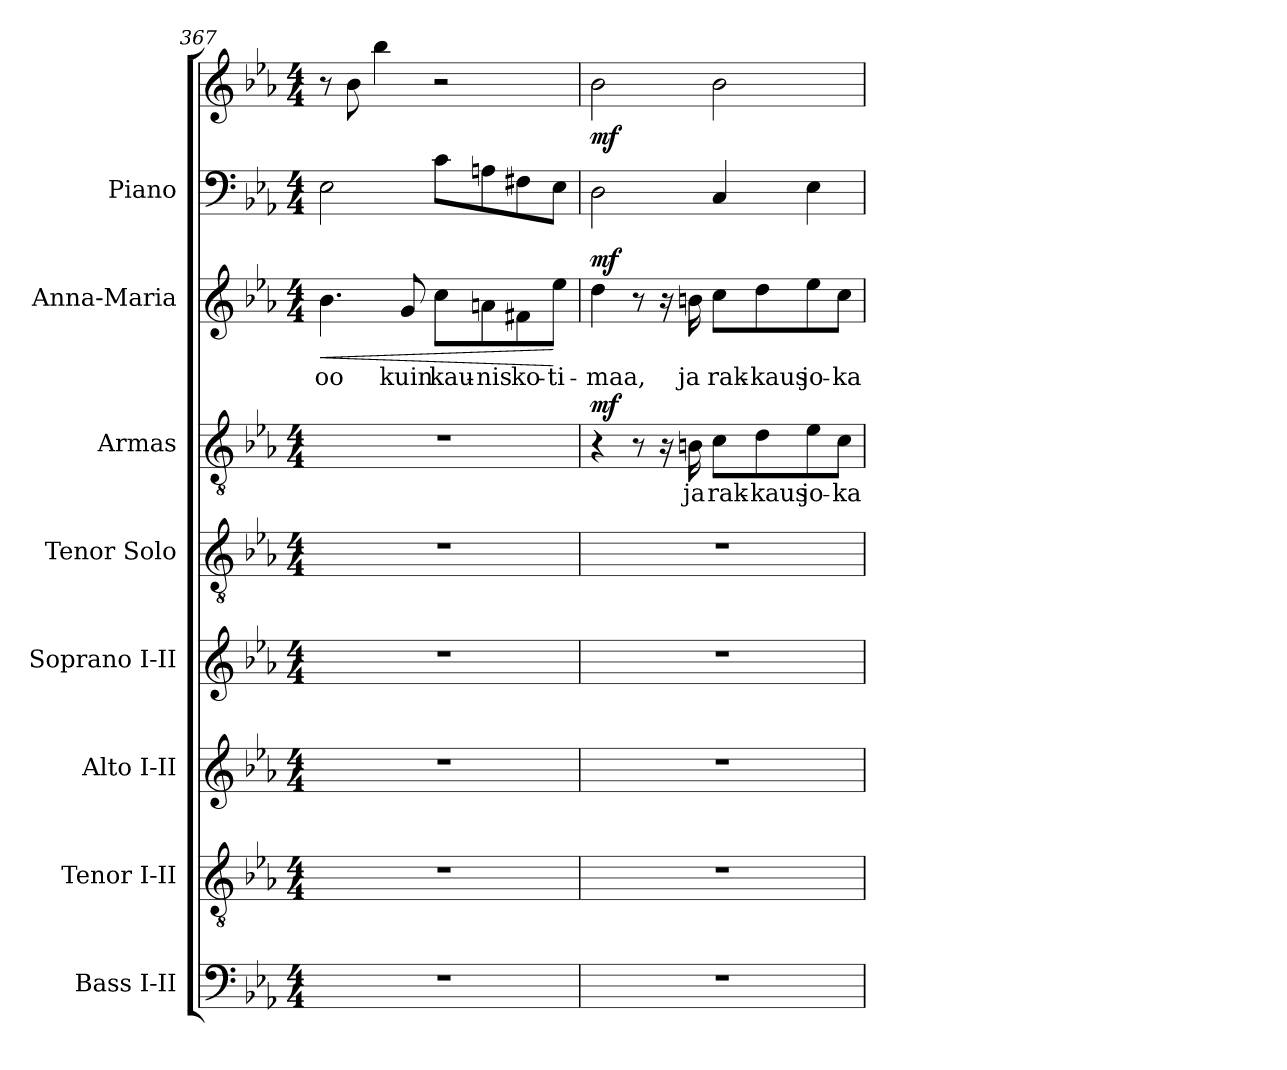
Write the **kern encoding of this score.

**kern	**kern	**kern	**kern	**kern	**kern	**text	**dynam	**kern	**text	**dynam	**kern	**kern	**dynam
*part8	*part7	*part6	*part5	*part4	*part3	*part3	*part3	*part2	*part2	*part2	*part1	*part1	*part1
*staff9	*staff8	*staff7	*staff6	*staff5	*staff4	*staff4	*staff4	*staff3	*staff3	*staff3	*staff2	*staff1	*staff1/2
*I"Bass I-II	*I"Tenor I-II	*I"Alto I-II	*I"Soprano I-II	*I"Tenor Solo	*I"Armas	*	*	*I"Anna-Maria	*	*	*I"Piano	*	*
*I'B.	*I'T.	*I'A.	*I'S.	*I'T. Solo	*I'Armas	*	*	*I'A-M	*	*	*I'Pno.	*	*
!!LO:PB:g=z
*clefF4	*clefGv2	*clefG2	*clefG2	*clefGv2	*clefGv2	*	*	*clefG2	*	*	*clefF4	*clefG2	*
*	*ITrd7c12	*	*	*ITrd7c12	*ITrd7c12	*	*	*	*	*	*	*	*
*k[b-e-a-]	*k[b-e-a-]	*k[b-e-a-]	*k[b-e-a-]	*k[b-e-a-]	*k[b-e-a-]	*	*	*k[b-e-a-]	*	*	*k[b-e-a-]	*k[b-e-a-]	*
*E-:	*E-:	*E-:	*E-:	*E-:	*E-:	*	*	*E-:	*	*	*E-:	*E-:	*
*M4/4	*M4/4	*M4/4	*M4/4	*M4/4	*M4/4	*	*	*M4/4	*	*	*M4/4	*M4/4	*
=367	=367	=367	=367	=367	=367	=367	=367	=367	=367	=367	=367	=367	=367
!	!	!	!	!	!	!	!	!	!LO:LY:b:color=#000000	!LO:HP:b	!	!	!
1r	1r	1r	1r	1r	1r	.	.	4.b-i\	oo	<	2E-i\	8r	.
.	.	.	.	.	.	.	.	.	.	.	.	8b-i\	.
.	.	.	.	.	.	.	.	.	.	.	.	4bb-i\	.
!	!	!	!	!	!	!	!	!	!LO:LY:b:color=#000000	!	!	!	!
.	.	.	.	.	.	.	.	8gi/	kuin	.	.	.	.
!	!	!	!	!	!	!	!	!	!LO:LY:b:color=#000000	!	!	!	!
.	.	.	.	.	.	.	.	8cci\L	kau-	.	8ci\L	2r	[ [
!	!	!	!	!	!	!	!	!	!LO:LY:b:color=#000000	!	!	!	!
.	.	.	.	.	.	.	.	8ani\	-nis	.	8Ani\	.	.
!	!	!	!	!	!	!	!	!	!LO:LY:b:color=#000000	!	!	!	!
.	.	.	.	.	.	.	.	8f#Xi\	ko-	.	8F#Xi\	.	.
!	!	!	!	!	!	!	!	!	!LO:LY:b:color=#000000	!	!	!	!
.	.	.	.	.	.	.	.	8ee-i\J	-ti-	[	8E-i\J	.	.
=368	=368	=368	=368	=368	=368	=368	=368	=368	=368	=368	=368	=368	=368
!	!	!	!	!	!	!	!	!	!LO:LY:b:color=#000000	!	!	!	!
1r	1r	1r	1r	1r	4r	.	mf	4ddi\	-maa,	mf	2Di\	2b-i\	mf
.	.	.	.	.	8r	.	.	8r	.	.	.	.	.
.	.	.	.	.	16r	.	.	16r	.	.	.	.	.
!	!	!	!	!	!	!LO:LY:b:color=#000000	!	!	!	!	!	!	!
!	!	!	!	!	!	!	!	!	!LO:LY:b:color=#000000	!	!	!	!
.	.	.	.	.	16BBni\	ja	.	16bni\	ja	.	.	.	.
!	!	!	!	!	!	!LO:LY:b:color=#000000	!	!	!	!	!	!	!
!	!	!	!	!	!	!	!	!	!LO:LY:b:color=#000000	!	!	!	!
.	.	.	.	.	8Ci\L	rak-	.	8cci\L	rak-	.	4Ci/	2b-i\	.
!	!	!	!	!	!	!LO:LY:b:color=#000000	!	!	!	!	!	!	!
!	!	!	!	!	!	!	!	!	!LO:LY:b:color=#000000	!	!	!	!
.	.	.	.	.	8Di\	-kaus	.	8ddi\	-kaus	.	.	.	.
!	!	!	!	!	!	!LO:LY:b:color=#000000	!	!	!	!	!	!	!
!	!	!	!	!	!	!	!	!	!LO:LY:b:color=#000000	!	!	!	!
.	.	.	.	.	8E-i\	jo-	.	8ee-i\	jo-	.	4E-i\	.	.
!	!	!	!	!	!	!LO:LY:b:color=#000000	!	!	!	!	!	!	!
!	!	!	!	!	!	!	!	!	!LO:LY:b:color=#000000	!	!	!	!
.	.	.	.	.	8Ci\J	-ka	.	8cci\J	-ka	.	.	.	.
=	=	=	=	=	=	=	=	=	=	=	=	=	=
*-	*-	*-	*-	*-	*-	*-	*-	*-	*-	*-	*-	*-	*-
